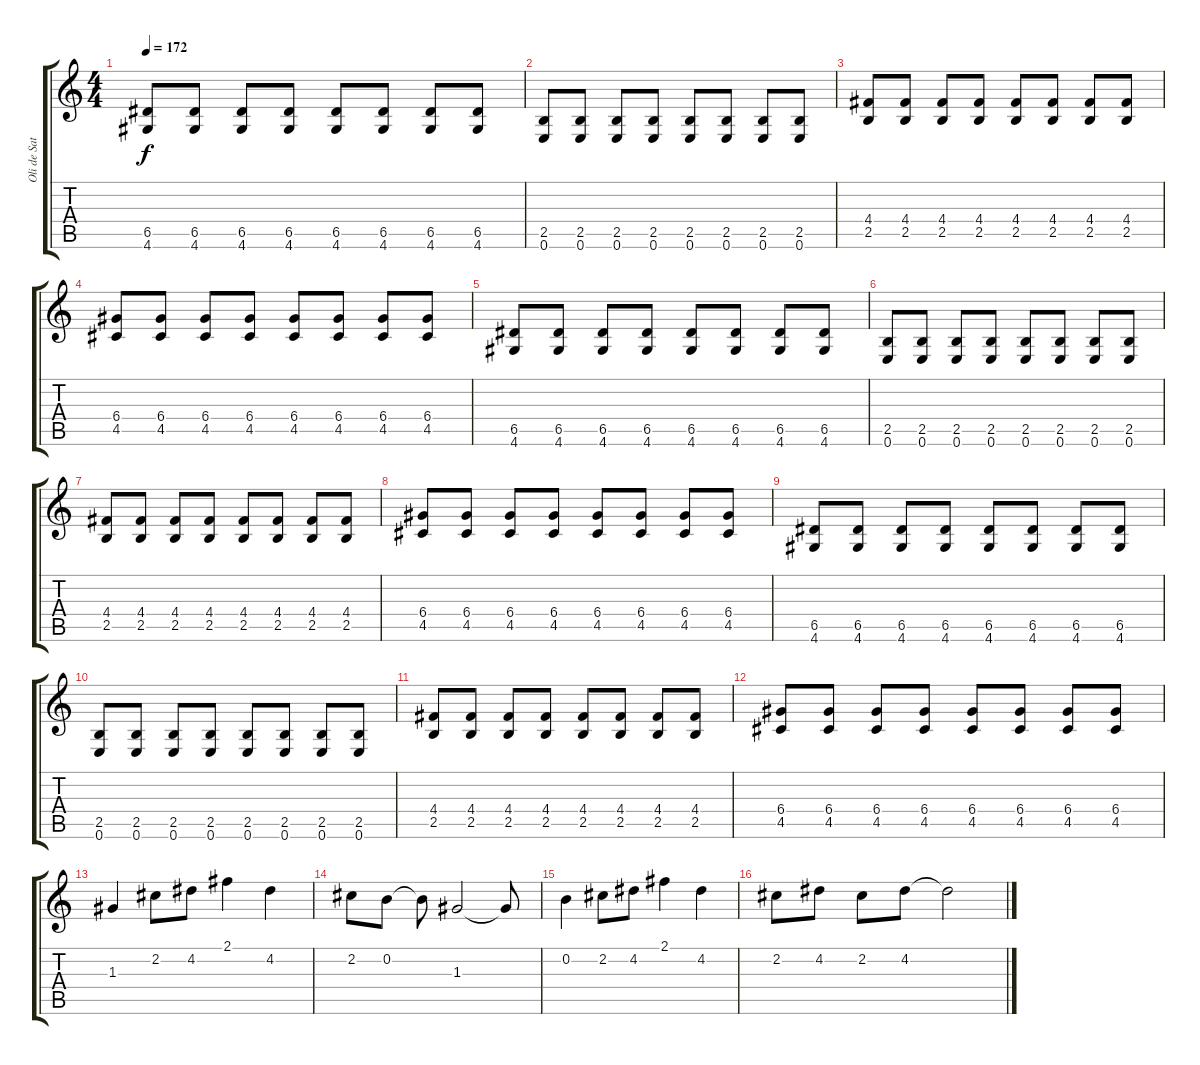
\track ("Oli de Sat" "Oli de Sat") {instrument overdrivenguitar}
\staff {score tabs}
\tuning (E4 B3 G3 D3 A2 E2) {hide}
\ts (4 4)
\tempo 172
\clef g2
\ks c
(6.5 4.6).8{dy f} (6.5 4.6).8 (6.5 4.6).8 (6.5 4.6).8 (6.5 4.6).8 (6.5 4.6).8 (6.5 4.6).8 (6.5 4.6).8 |
(2.5 0.6).8 (2.5 0.6).8 (2.5 0.6).8 (2.5 0.6).8 (2.5 0.6).8 (2.5 0.6).8 (2.5 0.6).8 (2.5 0.6).8 |
(4.4 2.5).8 (4.4 2.5).8 (4.4 2.5).8 (4.4 2.5).8 (4.4 2.5).8 (4.4 2.5).8 (4.4 2.5).8 (4.4 2.5).8 |
(6.4 4.5).8 (6.4 4.5).8 (6.4 4.5).8 (6.4 4.5).8 (6.4 4.5).8 (6.4 4.5).8 (6.4 4.5).8 (6.4 4.5).8 |
(6.5 4.6).8 (6.5 4.6).8 (6.5 4.6).8 (6.5 4.6).8 (6.5 4.6).8 (6.5 4.6).8 (6.5 4.6).8 (6.5 4.6).8 |
(2.5 0.6).8 (2.5 0.6).8 (2.5 0.6).8 (2.5 0.6).8 (2.5 0.6).8 (2.5 0.6).8 (2.5 0.6).8 (2.5 0.6).8 |
(4.4 2.5).8 (4.4 2.5).8 (4.4 2.5).8 (4.4 2.5).8 (4.4 2.5).8 (4.4 2.5).8 (4.4 2.5).8 (4.4 2.5).8 |
(6.4 4.5).8 (6.4 4.5).8 (6.4 4.5).8 (6.4 4.5).8 (6.4 4.5).8 (6.4 4.5).8 (6.4 4.5).8 (6.4 4.5).8 |
(6.5 4.6).8 (6.5 4.6).8 (6.5 4.6).8 (6.5 4.6).8 (6.5 4.6).8 (6.5 4.6).8 (6.5 4.6).8 (6.5 4.6).8 |
(2.5 0.6).8 (2.5 0.6).8 (2.5 0.6).8 (2.5 0.6).8 (2.5 0.6).8 (2.5 0.6).8 (2.5 0.6).8 (2.5 0.6).8 |
(4.4 2.5).8 (4.4 2.5).8 (4.4 2.5).8 (4.4 2.5).8 (4.4 2.5).8 (4.4 2.5).8 (4.4 2.5).8 (4.4 2.5).8 |
(6.4 4.5).8 (6.4 4.5).8 (6.4 4.5).8 (6.4 4.5).8 (6.4 4.5).8 (6.4 4.5).8 (6.4 4.5).8 (6.4 4.5).8 |
1.3.4 2.2.8 4.2.8 2.1.4 4.2.4 |
2.2.8 0.2.8 0.2{t}.8 1.3.2 1.3{t}.8 |
0.2.4 2.2.8 4.2.8 2.1.4 4.2.4 |
2.2.8 4.2.8 2.2.8 4.2.8 4.2{t}.2
